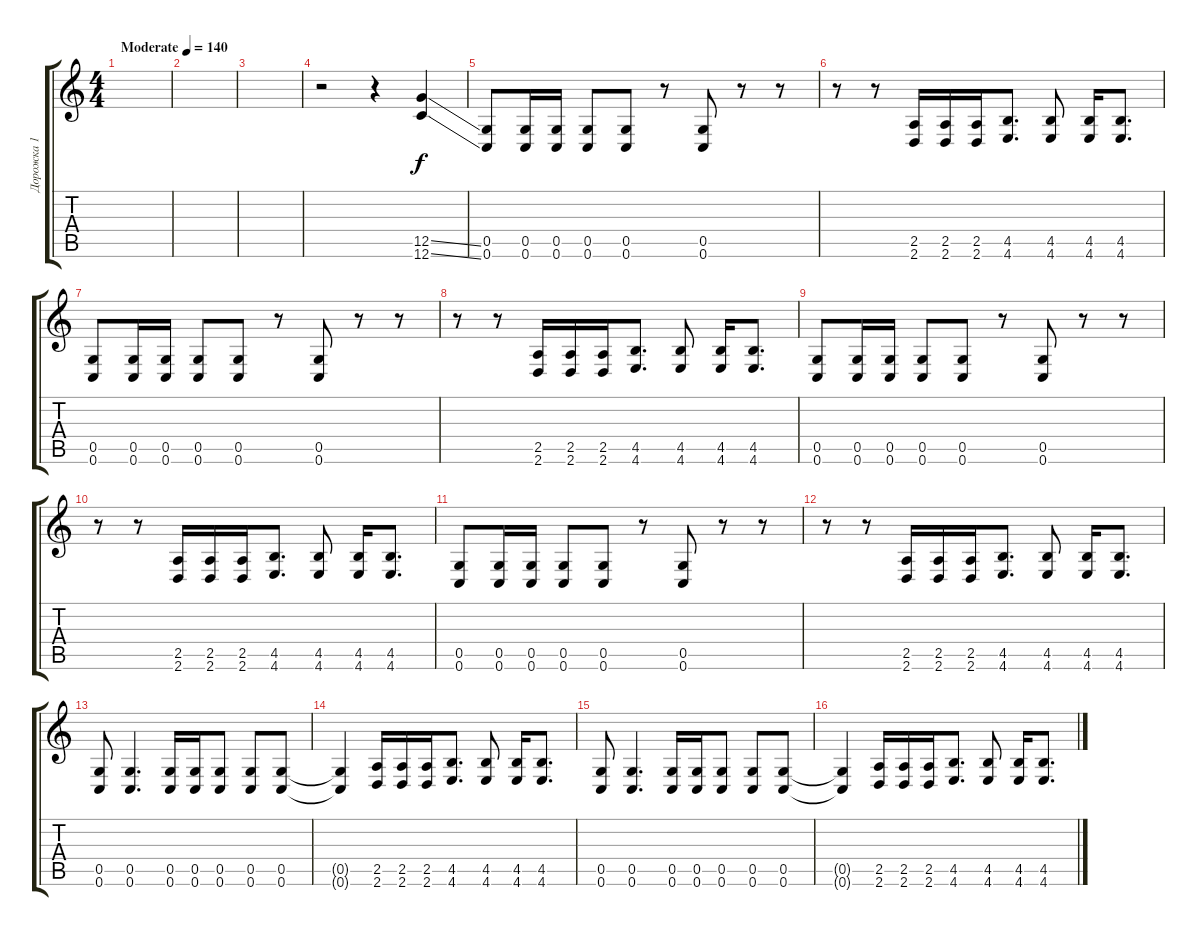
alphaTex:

\track ("Дорожка 1" "Дорожка 1") {instrument distortionguitar}
\staff {score tabs}
\tuning (D4 A3 F3 C3 G2 C2) {hide}
\ts (4 4)
\tempo (140 "Moderate")
\clef g2
\ks c
|
|
|
r.2 r.4 (12.5{ss} 12.6{ss}).4 |
(0.5 0.6).8 (0.5 0.6).16 (0.5 0.6).16 (0.5 0.6).8 (0.5 0.6).8 r.8 (0.5 0.6).8 r.8 r.8 |
r.8 r.8 (2.5 2.6).16 (2.5 2.6).16 (2.5 2.6).16 (4.5 4.6).8{d} (4.5 4.6).8 (4.5 4.6).16 (4.5 4.6).8{d} |
(0.5 0.6).8 (0.5 0.6).16 (0.5 0.6).16 (0.5 0.6).8 (0.5 0.6).8 r.8 (0.5 0.6).8 r.8 r.8 |
r.8 r.8 (2.5 2.6).16 (2.5 2.6).16 (2.5 2.6).16 (4.5 4.6).8{d} (4.5 4.6).8 (4.5 4.6).16 (4.5 4.6).8{d} |
(0.5 0.6).8 (0.5 0.6).16 (0.5 0.6).16 (0.5 0.6).8 (0.5 0.6).8 r.8 (0.5 0.6).8 r.8 r.8 |
r.8 r.8 (2.5 2.6).16 (2.5 2.6).16 (2.5 2.6).16 (4.5 4.6).8{d} (4.5 4.6).8 (4.5 4.6).16 (4.5 4.6).8{d} |
(0.5 0.6).8 (0.5 0.6).16 (0.5 0.6).16 (0.5 0.6).8 (0.5 0.6).8 r.8 (0.5 0.6).8 r.8 r.8 |
r.8 r.8 (2.5 2.6).16 (2.5 2.6).16 (2.5 2.6).16 (4.5 4.6).8{d} (4.5 4.6).8 (4.5 4.6).16 (4.5 4.6).8{d} |
(0.5 0.6).8 (0.5 0.6).4{d} (0.5 0.6).16 (0.5 0.6).16 (0.5 0.6).8 (0.5 0.6).8 (0.5 0.6).8 |
(0.5{t} 0.6{t}).4 (2.5 2.6).16 (2.5 2.6).16 (2.5 2.6).16 (4.5 4.6).8{d} (4.5 4.6).8 (4.5 4.6).16 (4.5 4.6).8{d} |
(0.5 0.6).8 (0.5 0.6).4{d} (0.5 0.6).16 (0.5 0.6).16 (0.5 0.6).8 (0.5 0.6).8 (0.5 0.6).8 |
(0.5{t} 0.6{t}).4 (2.5 2.6).16 (2.5 2.6).16 (2.5 2.6).16 (4.5 4.6).8{d} (4.5 4.6).8 (4.5 4.6).16 (4.5 4.6).8{d}
